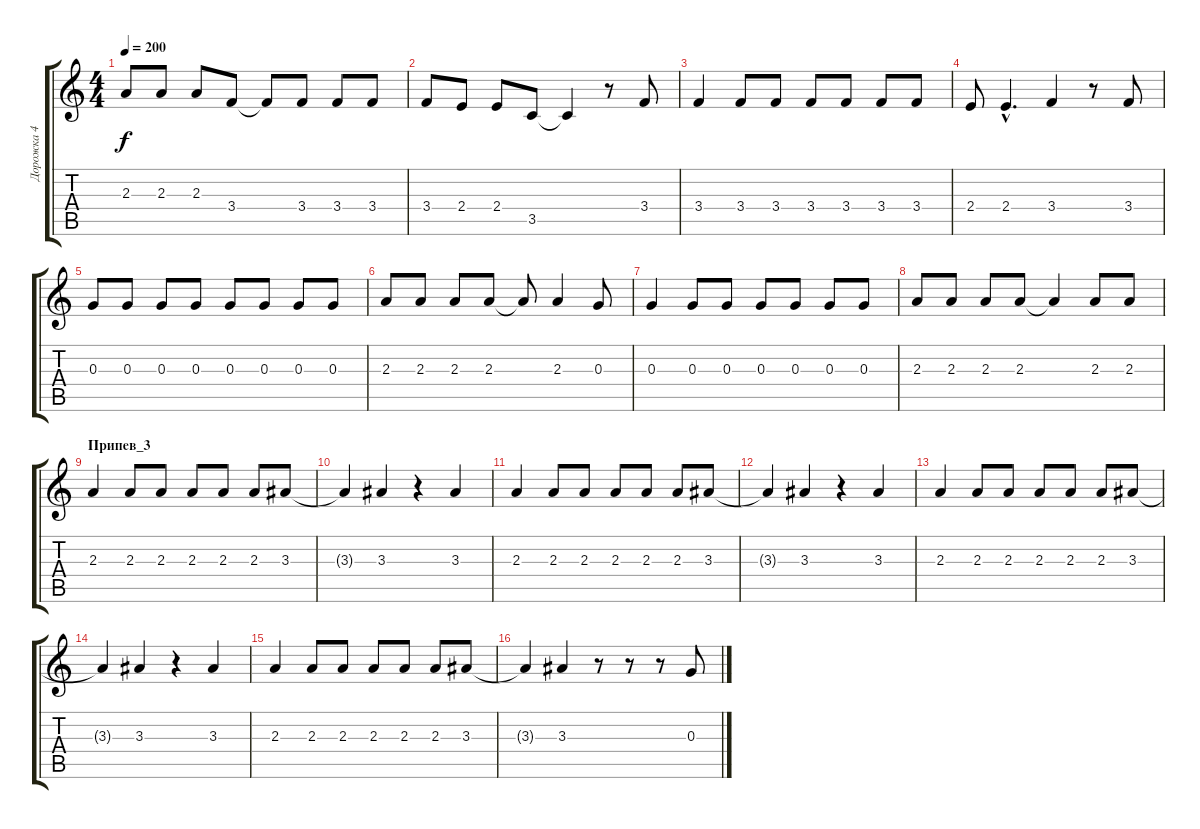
\track ("Дорожка 4" "Дорожка 4") {instrument distortionguitar}
\staff {score tabs}
\tuning (E4 B3 G3 D3 A2 E2) {hide}
\ts (4 4)
\tempo 200
\clef g2
\ks c
2.3.8{dy f} 2.3.8 2.3.8 3.4.8 3.4{t}.8 3.4.8 3.4.8 3.4.8 |
3.4.8 2.4.8 2.4.8 3.5.8 3.5{t}.4 r.8 3.4.8 |
3.4.4 3.4.8 3.4.8 3.4.8 3.4.8 3.4.8 3.4.8 |
2.4.8 2.4{hac}.4{d} 3.4.4 r.8 3.4.8 |
0.3.8 0.3.8 0.3.8 0.3.8 0.3.8 0.3.8 0.3.8 0.3.8 |
2.3.8 2.3.8 2.3.8 2.3.8 2.3{t}.8 2.3.4 0.3.8 |
0.3.4 0.3.8 0.3.8 0.3.8 0.3.8 0.3.8 0.3.8 |
2.3.8 2.3.8 2.3.8 2.3.8 2.3{t}.4 2.3.8 2.3.8 |
\section ("" "Припев_3")
2.3.4 2.3.8 2.3.8 2.3.8 2.3.8 2.3.8 3.3.8 |
3.3{t}.4 3.3.4 r.4 3.3.4 |
2.3.4 2.3.8 2.3.8 2.3.8 2.3.8 2.3.8 3.3.8 |
3.3{t}.4 3.3.4 r.4 3.3.4 |
2.3.4 2.3.8 2.3.8 2.3.8 2.3.8 2.3.8 3.3.8 |
3.3{t}.4 3.3.4 r.4 3.3.4 |
2.3.4 2.3.8 2.3.8 2.3.8 2.3.8 2.3.8 3.3.8 |
3.3{t}.4 3.3.4 r.8 r.8 r.8 0.3.8
